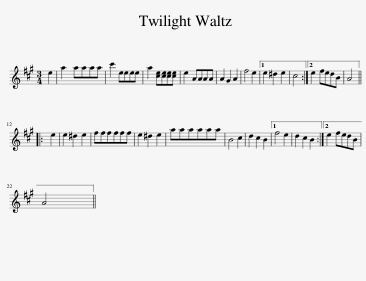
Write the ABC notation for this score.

X:1
L:1/8
M:3/4
I:linebreak $
K:A
V:1 treble
V:1
 e2 | a2 aaaa | c'2 eeee | a2 [ce][ce][ce][ce] | e2 AAAA | %5
 A2 G2 A2 | f4 e2 |1 e2 ^d2 e2 | c4 :|2 e2 fedB | %10
 A4 |:$ e2 | e2 ^d2 e2 | ffffff | e2 ^d2 e2 | %15
 aaaaaa | B4 c2 | d2 c2 B2 |1 f4 e2 | d2 c2 B2 :|2 %20
 e2 fedB |$ A4 || %22
